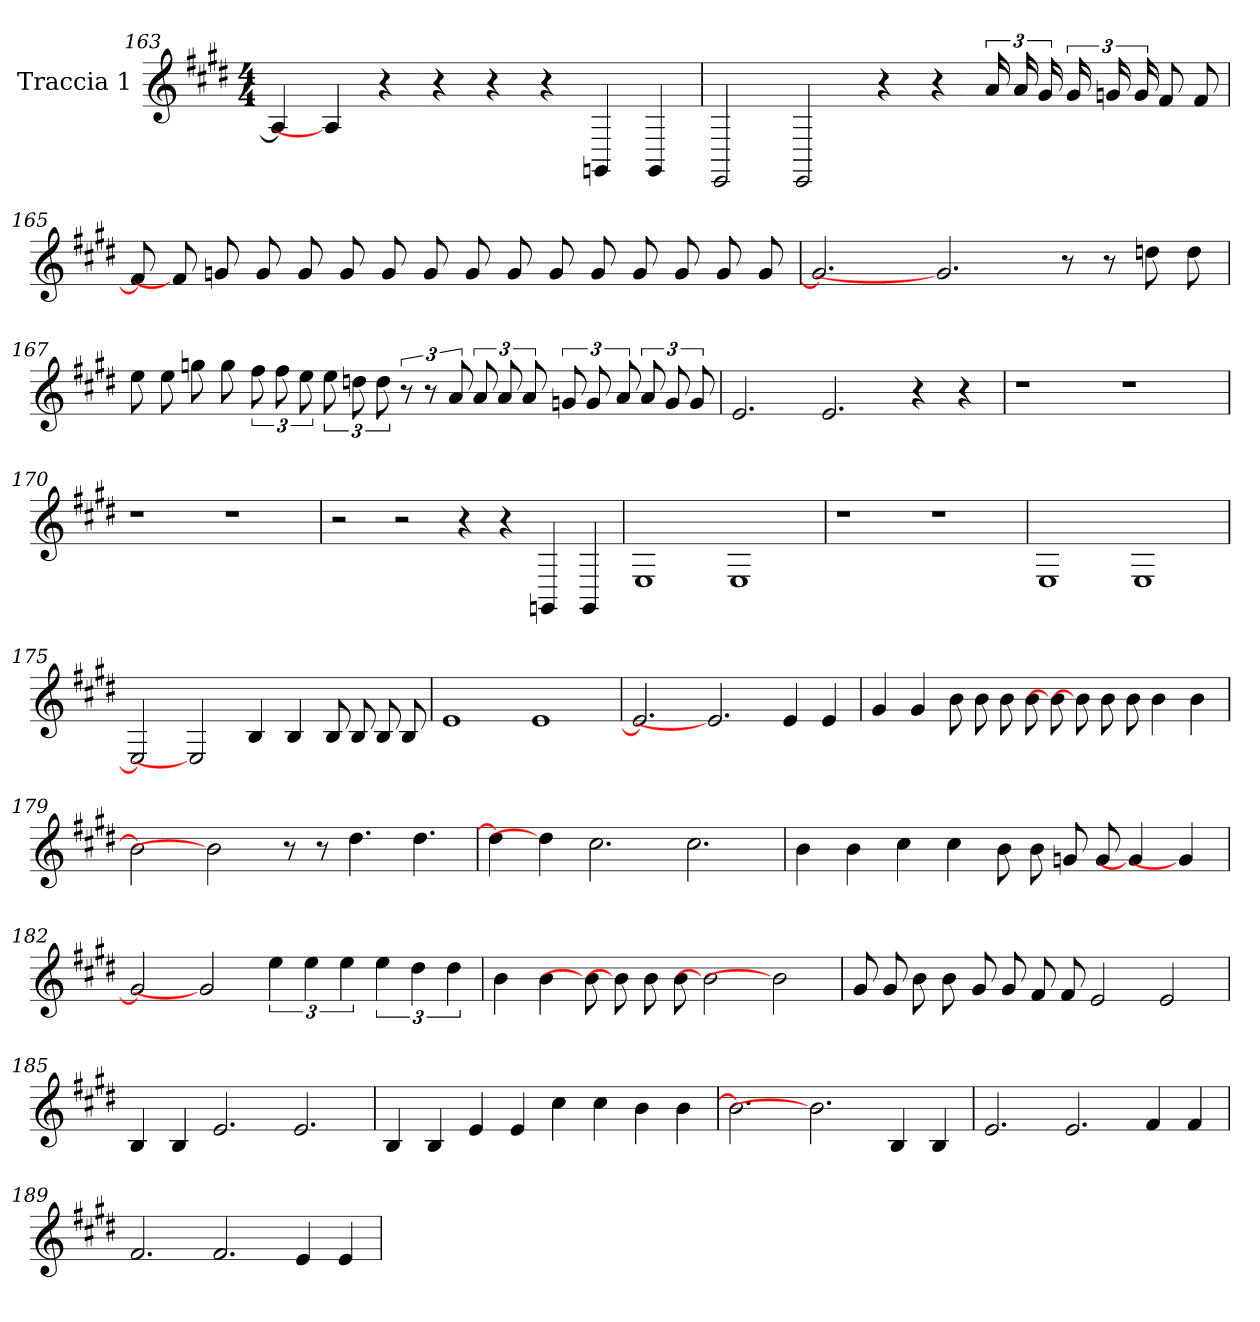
**kern
*part1
*staff1
*I"Traccia 1
*
*k[f#c#g#d#]
*M4/4
=163
4A]
4A]
4r
4r
4r
4r
4GG
4GG
=164
2EE
2EE
4r
4r
24a
24a
24g#
24g#
24g
24g
8f#
8f#
=165
8f#]
8f#]
8g
8g
8g
8g
8g
8g
8g
8g
8g
8g
8g
8g
8g
8g
=166
2.g]
2.g]
8r
8r
8dd
8dd
=167
8ee
8ee
8gg
8gg
12ff#
12ff#
12ee
12ee
12dd
12dd
12r
12r
12a
12a
12a
12a
12g
12g
12a
12a
12g
12g
=168
2.e
2.e
4r
4r
=169
1r
1r
=170
1r
1r
=171
2r
2r
4r
4r
4GG
4GG
=172
1E
1E
=173
1r
1r
=174
1E
1E
=175
2E]
2E]
4B
4B
8B
8B
8B
8B
=176
1e
1e
=177
2.e]
2.e]
4e
4e
=178
4g#
4g#
8b
8b
8b
8b
8b]
8b]
8b
8b
4b
4b
=179
2b]
2b]
8r
8r
4.dd#
4.dd#
=180
4dd#]
4dd#]
2.cc#
2.cc#
=181
4b
4b
4cc#
4cc#
8b
8b
8g
8g
4g]
4g]
=182
2g]
2g]
6ee
6ee
6ee
6ee
6dd#
6dd#
=183
4b
4b
8b]
8b]
8b
8b
2b]
2b]
=184
8g#
8g#
8b
8b
8g#
8g#
8f#
8f#
2e
2e
=185
4B
4B
2.e
2.e
=186
4B
4B
4e
4e
4cc#
4cc#
4b
4b
=187
2.b]
2.b]
4B
4B
=188
2.e
2.e
4f#
4f#
=189
2.f#
2.f#
4e
4e
=
*-
